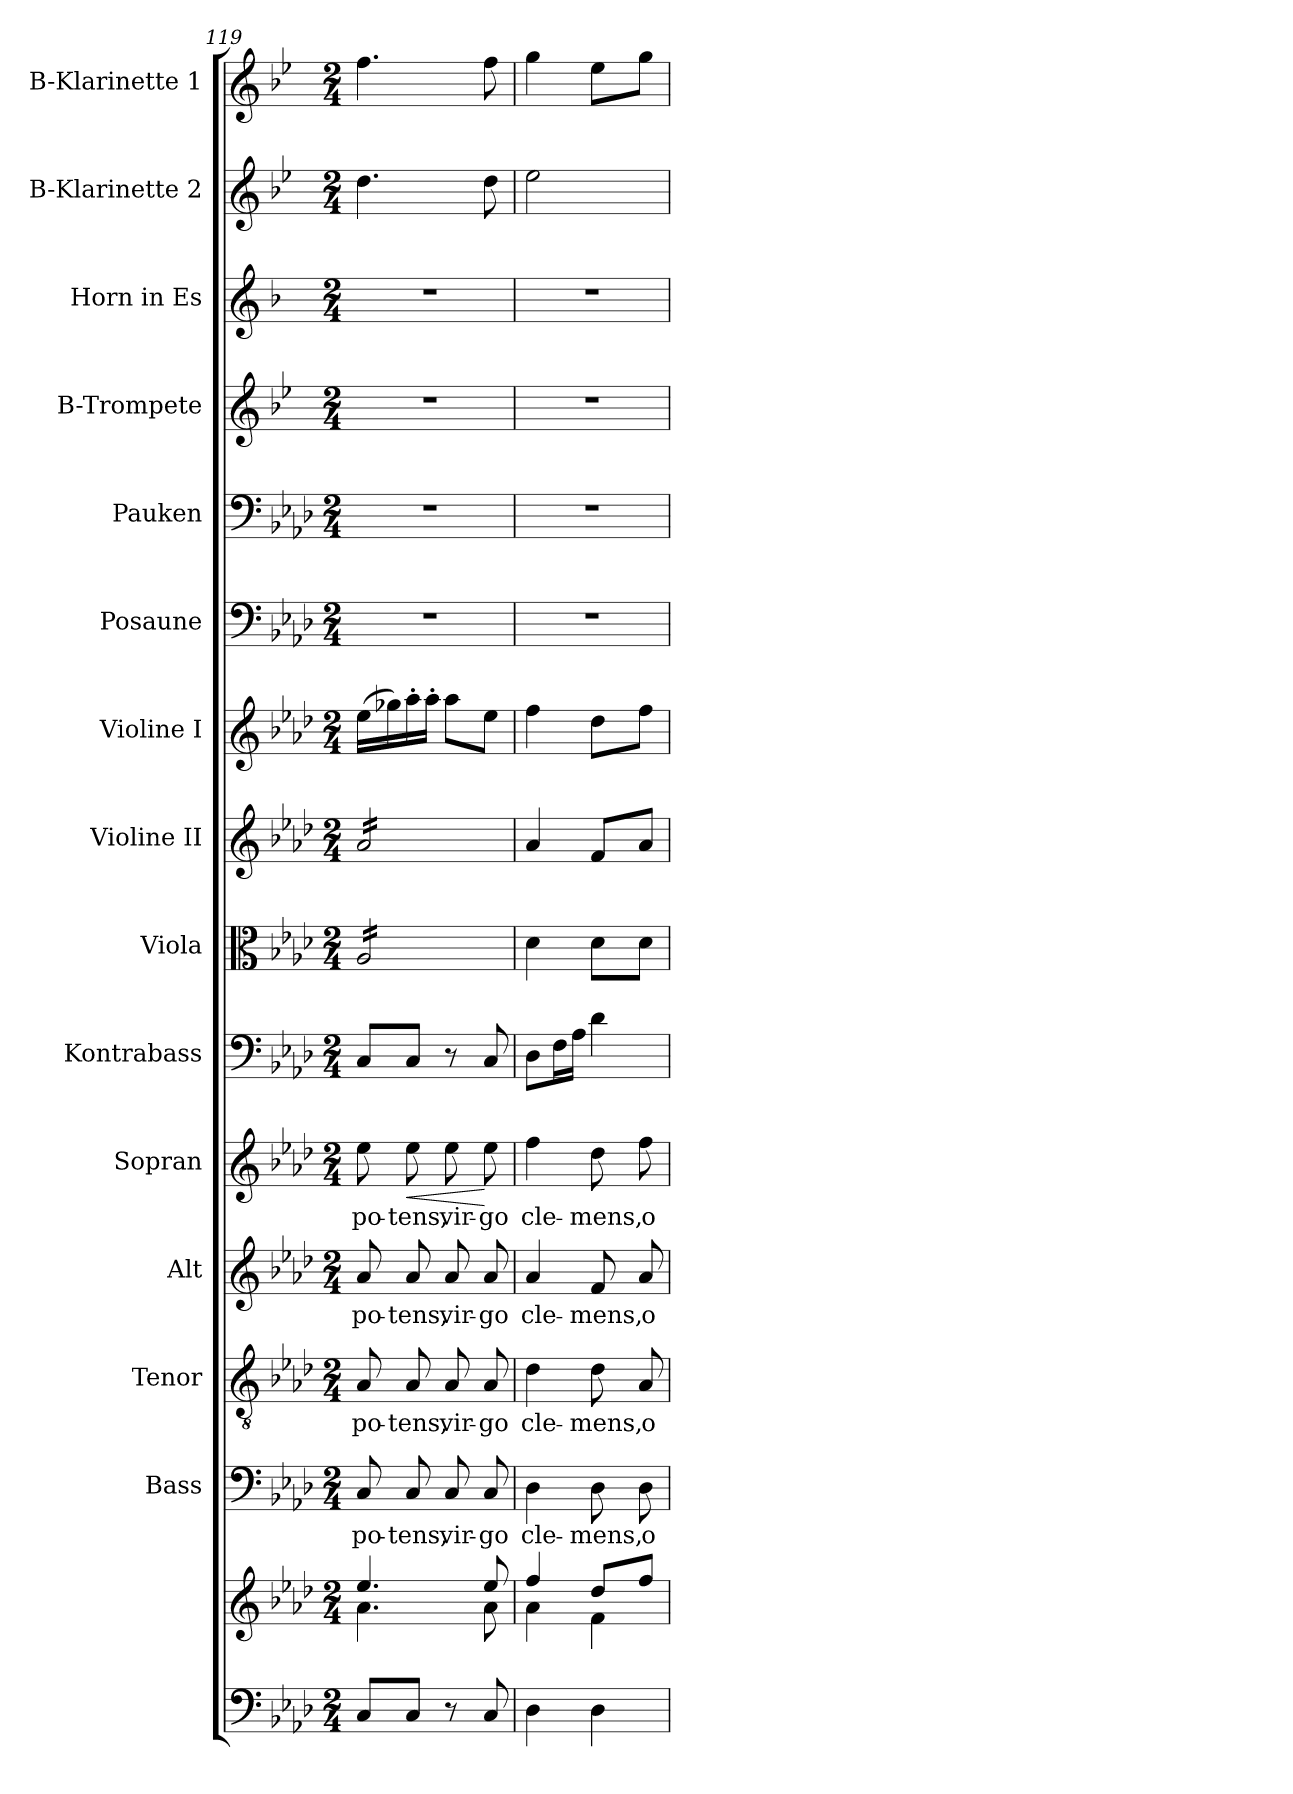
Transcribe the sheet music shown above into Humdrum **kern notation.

**kern	**kern	**kern	**text	**kern	**text	**kern	**text	**kern	**text	**dynam	**kern	**kern	**kern	**kern	**kern	**kern	**kern	**kern	**kern	**kern
*part15	*part15	*part14	*part14	*part13	*part13	*part12	*part12	*part11	*part11	*part11	*part10	*part9	*part8	*part7	*part6	*part5	*part4	*part3	*part2	*part1
*staff16	*staff15	*staff14	*staff14	*staff13	*staff13	*staff12	*staff12	*staff11	*staff11	*staff11	*staff10	*staff9	*staff8	*staff7	*staff6	*staff5	*staff4	*staff3	*staff2	*staff1
*	*	*I"Bass	*	*I"Tenor	*	*I"Alt	*	*I"Sopran	*	*	*I"Kontrabass	*I"Viola	*I"Violine II	*I"Violine I	*I"Posaune	*I"Pauken	*I"B-Trompete	*I"Horn in Es	*I"B-Klarinette 2	*I"B-Klarinette 1
*	*	*I'B.	*	*I'T.	*	*I'A.	*	*I'S.	*	*	*I'Kb.	*I'Vla.	*I'Vl. II	*I'Vl. I	*I'Pos.	*I'Pk.	*I'B Trp.	*	*I'B Kl. 2	*I'B Kl. 1
*clefF4	*clefG2	*clefF4	*	*clefGv2	*	*clefG2	*	*clefG2	*	*	*clefF4	*clefC3	*clefG2	*clefG2	*clefF4	*clefF4	*clefG2	*clefG2	*clefG2	*clefG2
*	*	*	*	*	*	*	*	*	*	*	*ITrd7c12	*	*	*	*	*	*ITrd1c2	*ITrd5c9	*ITrd1c2	*ITrd1c2
*k[b-e-a-d-]	*k[b-e-a-d-]	*k[b-e-a-d-]	*	*k[b-e-a-d-]	*	*k[b-e-a-d-]	*	*k[b-e-a-d-]	*	*	*k[b-e-a-d-]	*k[b-e-a-d-]	*k[b-e-a-d-]	*k[b-e-a-d-]	*k[b-e-a-d-]	*k[b-e-a-d-]	*k[b-e-a-d-]	*k[b-e-a-d-]	*k[b-e-a-d-]	*k[b-e-a-d-]
*A-:	*A-:	*A-:	*	*A-:	*	*A-:	*	*A-:	*	*	*A-:	*A-:	*A-:	*A-:	*A-:	*A-:	*A-:	*A-:	*A-:	*A-:
*M2/4	*M2/4	*M2/4	*	*M2/4	*	*M2/4	*	*M2/4	*	*	*M2/4	*M2/4	*M2/4	*M2/4	*M2/4	*M2/4	*M2/4	*M2/4	*M2/4	*M2/4
=119	=119	=119	=119	=119	=119	=119	=119	=119	=119	=119	=119	=119	=119	=119	=119	=119	=119	=119	=119	=119
*	*^	*	*	*	*	*	*	*	*	*	*	*	*	*	*	*	*	*	*	*
!	!	!	!	!LO:LY:b	!	!LO:LY:b	!	!LO:LY:b	!	!LO:LY:b	!	!	!	!	!	!	!	!	!	!	!
*	*	*	*	*	*	*	*	*	*	*	*	*	*tremolo	*	*	*	*	*	*	*	*
*	*	*	*	*	*	*	*	*	*	*	*	*	*	*tremolo	*	*	*	*	*	*	*
8C/L	4.ee-/	4.a-\	8C/	po-	8A-/	po-	8a-/	po-	8ee-\	po-	.	8CC/L	16A-/LL	16a-/LL	(>16ee-\LL	2r	2r	2r	2r	4.cc\	4.ee-\
.	.	.	.	.	.	.	.	.	.	.	.	.	16A-/	16a-/	16gg-X\)	.	.	.	.	.	.
!	!	!	!	!LO:LY:b	!	!LO:LY:b	!	!LO:LY:b	!	!LO:LY:b	!LO:HP:b	!	!	!	!	!	!	!	!	!	!
8C/J	.	.	8C/	-tens,	8A-/	-tens,	8a-/	-tens,	8ee-\	-tens,	<	8CC/J	16A-/	16a-/	16aa-'>\	.	.	.	.	.	.
.	.	.	.	.	.	.	.	.	.	.	.	.	16A-/	16a-/	16aa-'>\JJ	.	.	.	.	.	.
!	!	!	!	!LO:LY:b	!	!LO:LY:b	!	!LO:LY:b	!	!LO:LY:b	!	!	!	!	!	!	!	!	!	!	!
8r	.	.	8C/	vir-	8A-/	vir-	8a-/	vir-	8ee-\	vir-	.	8r	16A-/	16a-/	8aa-\L	.	.	.	.	.	.
.	.	.	.	.	.	.	.	.	.	.	.	.	16A-/	16a-/	.	.	.	.	.	.	.
!	!	!	!	!LO:LY:b	!	!LO:LY:b	!	!LO:LY:b	!	!LO:LY:b	!	!	!	!	!	!	!	!	!	!	!
8C/	8ee-/	8a-\	8C/	-go	8A-/	-go	8a-/	-go	8ee-\	-go	[	8CC/	16A-/	16a-/	8ee-\J	.	.	.	.	8cc\	8ee-\
.	.	.	.	.	.	.	.	.	.	.	.	.	16A-/JJ	16a-/JJ	.	.	.	.	.	.	.
*	*	*	*	*	*	*	*	*	*	*	*	*	*	*Xtremolo	*	*	*	*	*	*	*
*	*	*	*	*	*	*	*	*	*	*	*	*	*Xtremolo	*	*	*	*	*	*	*	*
=120	=120	=120	=120	=120	=120	=120	=120	=120	=120	=120	=120	=120	=120	=120	=120	=120	=120	=120	=120	=120	=120
!	!	!	!	!LO:LY:b	!	!LO:LY:b	!	!LO:LY:b	!	!LO:LY:b	!	!	!	!	!	!	!	!	!	!	!
4D-\	4ff/	4a-\	4D-\	cle-	4d-\	cle-	4a-/	cle-	4ff\	cle-	.	8DD-\L	4d-\	4a-/	4ff\	2r	2r	2r	2r	2dd-\	4ff\
.	.	.	.	.	.	.	.	.	.	.	.	16FF\L	.	.	.	.	.	.	.	.	.
.	.	.	.	.	.	.	.	.	.	.	.	16AA-\JJ	.	.	.	.	.	.	.	.	.
!	!	!	!	!LO:LY:b	!	!LO:LY:b	!	!LO:LY:b	!	!LO:LY:b	!	!	!	!	!	!	!	!	!	!	!
4D-\	8dd-/L	4f\	8D-\	-mens,	8d-\	-mens,	8f/	-mens,	8dd-\	-mens,	.	4D-\	8d-\L	8f/L	8dd-\L	.	.	.	.	.	8dd-\L
!	!	!	!	!LO:LY:b	!	!LO:LY:b	!	!LO:LY:b	!	!LO:LY:b	!	!	!	!	!	!	!	!	!	!	!
.	8ff/J	.	8D-\	o-	8A-/	o-	8a-/	o-	8ff\	o-	.	.	8d-\J	8a-/J	8ff\J	.	.	.	.	.	8ff\J
*	*v	*v	*	*	*	*	*	*	*	*	*	*	*	*	*	*	*	*	*	*	*
=	=	=	=	=	=	=	=	=	=	=	=	=	=	=	=	=	=	=	=	=
*-	*-	*-	*-	*-	*-	*-	*-	*-	*-	*-	*-	*-	*-	*-	*-	*-	*-	*-	*-	*-
